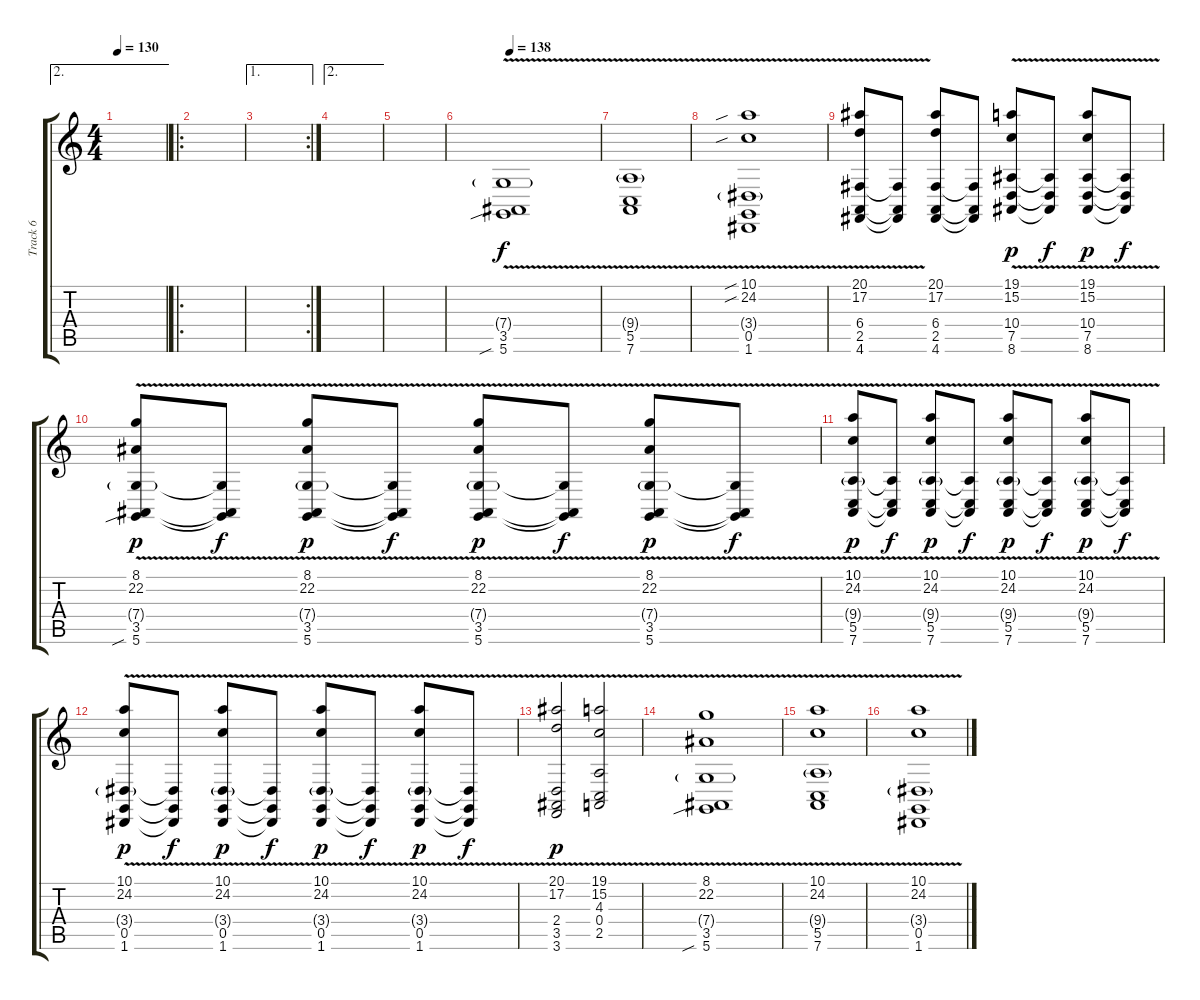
\track ("Track 6" "Track 6") {instrument tremolostrings}
\staff {score tabs}
\tuning (D4 A3 F3 C3 G2 D2) {hide}
\ae 2
\ts (4 4)
\tempo 130
\clef g2
\ks c
|
\ro
|
\ae 1
\rc 2
|
\ae 2
|
|
\tempo 138
(7.4{g} 3.5 5.6{v sib}).1 |
(9.4{g} 5.5 7.6{v}).1 |
(10.1{sib} 24.2{sib} 3.4{g} 0.5 1.6{v}).1 |
(20.1 17.2 6.4 2.5{v} 4.6).8 (6.4{t} 2.5{t} 4.6{t}).8{dy f} (20.1 17.2 6.4 2.5 4.6).8 (6.4{t} 2.5{t} 4.6{t}).8 (19.1 15.2 10.4 7.5{v} 8.6).8{dy p} (10.4{t} 7.5{v t} 8.6{t}).8{dy f} (19.1 15.2 10.4 7.5{v} 8.6).8{dy p} (10.4{t} 7.5{v t} 8.6{t}).8{dy f} |
(8.1 22.2 7.4{g} 3.5 5.6{v sib}).8{dy p volume 7} (7.4{t} 3.5{t} 5.6{v t}).8{dy f} (8.1 22.2 7.4{g} 3.5 5.6{v}).8{dy p} (7.4{t} 3.5{t} 5.6{t}).8{dy f} (8.1 22.2 7.4{g} 3.5 5.6{v}).8{dy p} (7.4{t} 3.5{t} 5.6{t}).8{dy f} (8.1 22.2 7.4{g} 3.5 5.6{v}).8{dy p} (7.4{t} 3.5{t} 5.6{t}).8{dy f} |
(10.1 24.2 9.4{g} 5.5 7.6{v}).8{dy p} (9.4{t} 5.5{t} 7.6{v t}).8{dy f} (10.1 24.2 9.4{g} 5.5 7.6{v}).8{dy p} (9.4{t} 5.5{t} 7.6{v t}).8{dy f} (10.1 24.2 9.4{g} 5.5 7.6{v}).8{dy p} (9.4{t} 5.5{t} 7.6{v t}).8{dy f} (10.1 24.2 9.4{g} 5.5 7.6{v}).8{dy p} (9.4{t} 5.5{t} 7.6{v t}).8{dy f} |
(10.1 24.2 3.4{g} 0.5 1.6{v}).8{dy p} (3.4{t} 0.5{t} 1.6{v t}).8{dy f} (10.1 24.2 3.4{g} 0.5 1.6{v}).8{dy p} (3.4{t} 0.5{t} 1.6{v t}).8{dy f} (10.1 24.2 3.4{g} 0.5 1.6{v}).8{dy p} (3.4{t} 0.5{t} 1.6{v t}).8{dy f} (10.1 24.2 3.4{g} 0.5 1.6{v}).8{dy p} (3.4{t} 0.5{t} 1.6{v t}).8{dy f} |
(20.1 17.2 2.4 3.5{v} 3.6).2{dy p} (19.1 15.2 4.3 0.4 2.5{v}).2 |
(8.1 22.2 7.4{g} 3.5 5.6{v sib}).1 |
(10.1 24.2 9.4{g} 5.5 7.6{v}).1 |
(10.1 24.2 3.4{g} 0.5 1.6{v}).1
